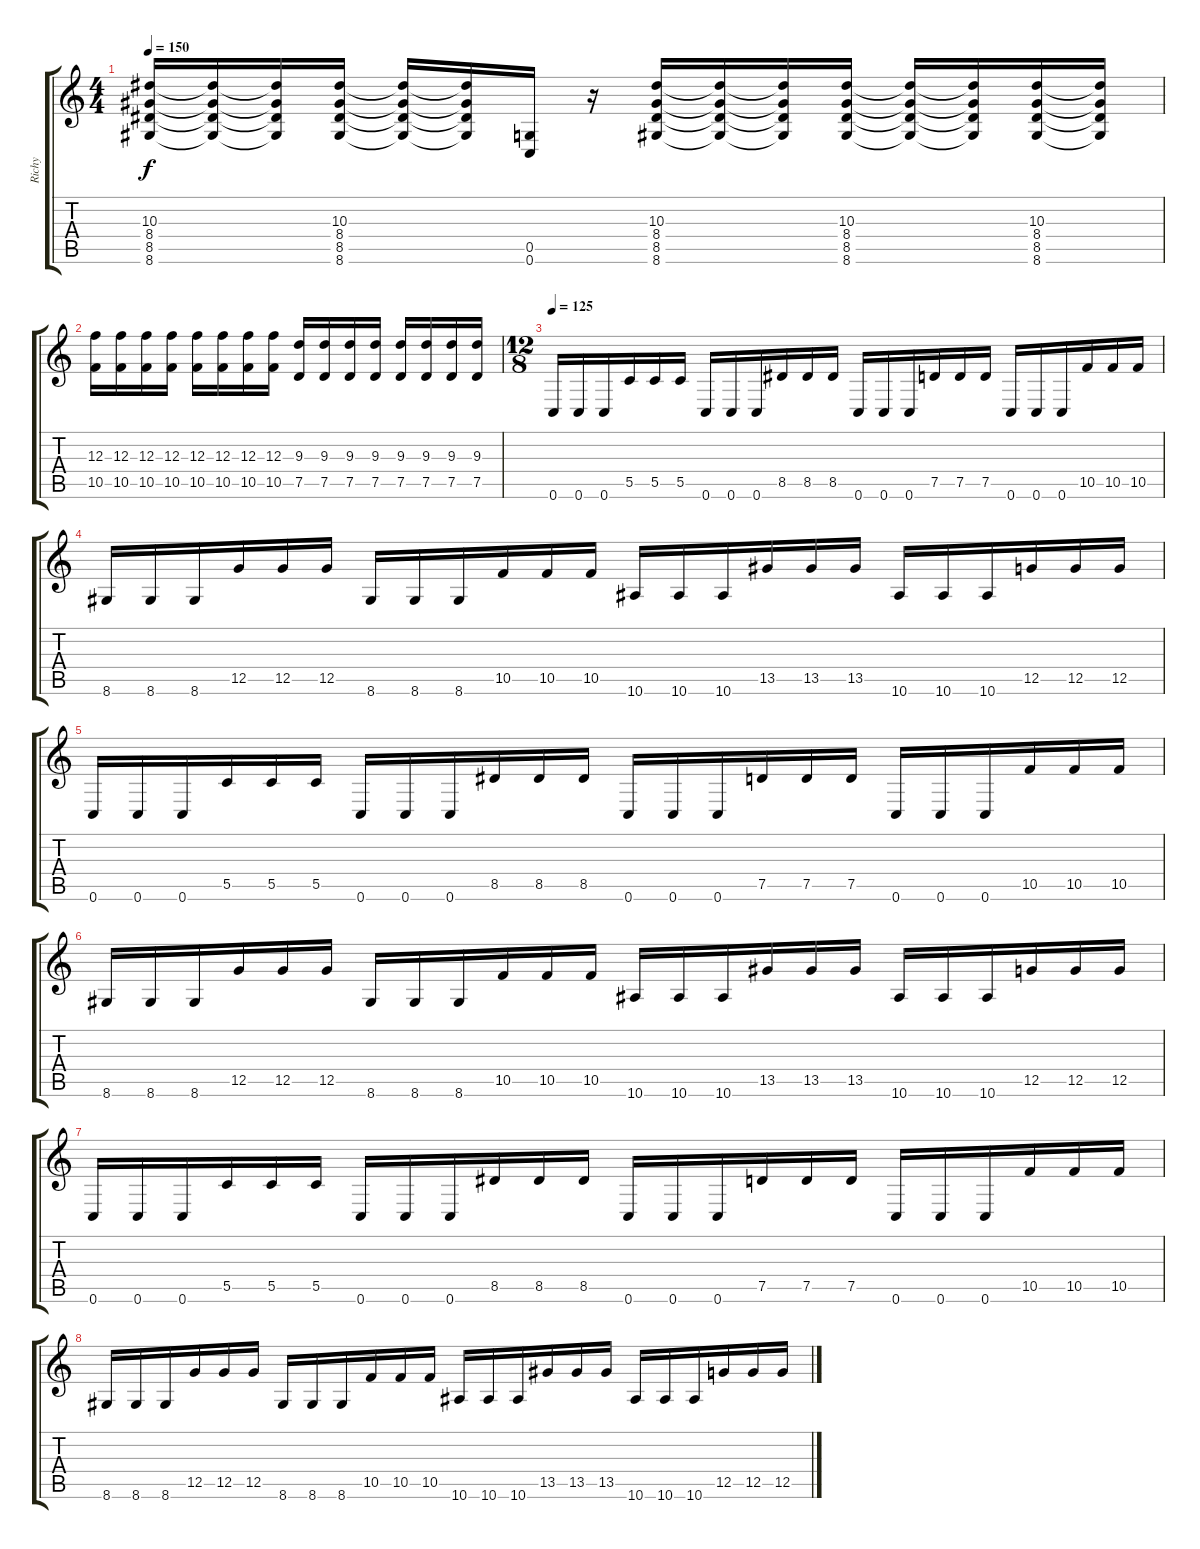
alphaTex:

\track ("Richy" "Richy") {instrument distortionguitar}
\staff {score tabs}
\tuning (D4 A3 F3 C3 G2 C2) {hide}
\ts (4 4)
\tempo 150
\clef g2
\ks c
(10.3 8.4 8.5 8.6).16{dy f} (10.3{t} 8.4{t} 8.5{t} 8.6{t}).16 (10.3{t} 8.4{t} 8.5{t} 8.6{t}).16 (10.3 8.4 8.5 8.6).16 (10.3{t} 8.4{t} 8.5{t} 8.6{t}).16 (10.3{t} 8.4{t} 8.5{t} 8.6{t}).16 (0.5 0.6).16 r.16 (10.3 8.4 8.5 8.6).16 (10.3{t} 8.4{t} 8.5{t} 8.6{t}).16 (10.3{t} 8.4{t} 8.5{t} 8.6{t}).16 (10.3 8.4 8.5 8.6).16 (10.3{t} 8.4{t} 8.5{t} 8.6{t}).16 (10.3{t} 8.4{t} 8.5{t} 8.6{t}).16 (10.3 8.4 8.5 8.6).16 (10.3{t} 8.4{t} 8.5{t} 8.6{t}).16 |
(12.3 10.5).16 (12.3 10.5).16 (12.3 10.5).16 (12.3 10.5).16 (12.3 10.5).16 (12.3 10.5).16 (12.3 10.5).16 (12.3 10.5).16 (9.3 7.5).16 (9.3 7.5).16 (9.3 7.5).16 (9.3 7.5).16 (9.3 7.5).16 (9.3 7.5).16 (9.3 7.5).16 (9.3 7.5).16 |
\ts (12 8)
\tempo 125
0.6.16 0.6.16 0.6.16 5.5.16 5.5.16 5.5.16 0.6.16 0.6.16 0.6.16 8.5.16 8.5.16 8.5.16 0.6.16 0.6.16 0.6.16 7.5.16 7.5.16 7.5.16 0.6.16 0.6.16 0.6.16 10.5.16 10.5.16 10.5.16 |
8.6.16 8.6.16 8.6.16 12.5.16 12.5.16 12.5.16 8.6.16 8.6.16 8.6.16 10.5.16 10.5.16 10.5.16 10.6.16 10.6.16 10.6.16 13.5.16 13.5.16 13.5.16 10.6.16 10.6.16 10.6.16 12.5.16 12.5.16 12.5.16 |
0.6.16 0.6.16 0.6.16 5.5.16 5.5.16 5.5.16 0.6.16 0.6.16 0.6.16 8.5.16 8.5.16 8.5.16 0.6.16 0.6.16 0.6.16 7.5.16 7.5.16 7.5.16 0.6.16 0.6.16 0.6.16 10.5.16 10.5.16 10.5.16 |
8.6.16 8.6.16 8.6.16 12.5.16 12.5.16 12.5.16 8.6.16 8.6.16 8.6.16 10.5.16 10.5.16 10.5.16 10.6.16 10.6.16 10.6.16 13.5.16 13.5.16 13.5.16 10.6.16 10.6.16 10.6.16 12.5.16 12.5.16 12.5.16 |
0.6.16 0.6.16 0.6.16 5.5.16 5.5.16 5.5.16 0.6.16 0.6.16 0.6.16 8.5.16 8.5.16 8.5.16 0.6.16 0.6.16 0.6.16 7.5.16 7.5.16 7.5.16 0.6.16 0.6.16 0.6.16 10.5.16 10.5.16 10.5.16 |
8.6.16 8.6.16 8.6.16 12.5.16 12.5.16 12.5.16 8.6.16 8.6.16 8.6.16 10.5.16 10.5.16 10.5.16 10.6.16 10.6.16 10.6.16 13.5.16 13.5.16 13.5.16 10.6.16 10.6.16 10.6.16 12.5.16 12.5.16 12.5.16
